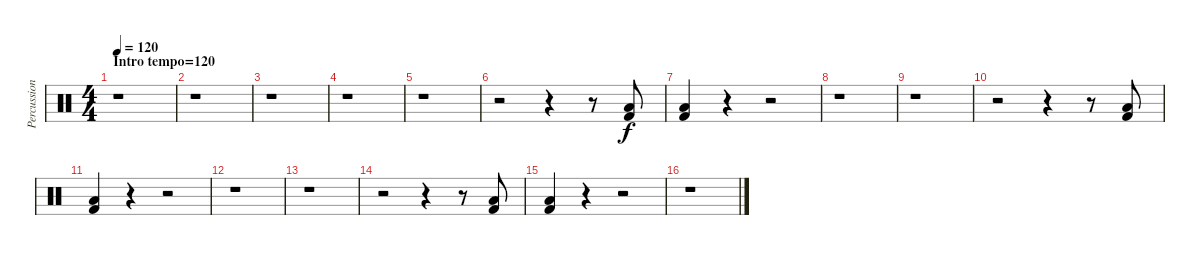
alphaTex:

\track ("Percussion" "Percussion") {instrument percussion}
\staff {score}
\articulation defaults
\ts (4 4)
\section ("" "Intro tempo=120")
\tempo 120
\clef neutral
\ks c
r.1{dy f} |
r.1 |
r.1 |
r.1 |
r.1 |
r.2 r.4 r.8 ("Low Floor Tom (hit)" "Kick (hit) 2").8 |
("Low Floor Tom (hit)" "Kick (hit) 2").4 r.4 r.2 |
r.1 |
r.1 |
r.2 r.4 r.8 ("Low Floor Tom (hit)" "Kick (hit) 2").8 |
("Low Floor Tom (hit)" "Kick (hit) 2").4 r.4 r.2 |
r.1 |
r.1 |
r.2 r.4 r.8 ("Low Floor Tom (hit)" "Kick (hit) 2").8 |
("Low Floor Tom (hit)" "Kick (hit) 2").4 r.4 r.2 |
r.1
